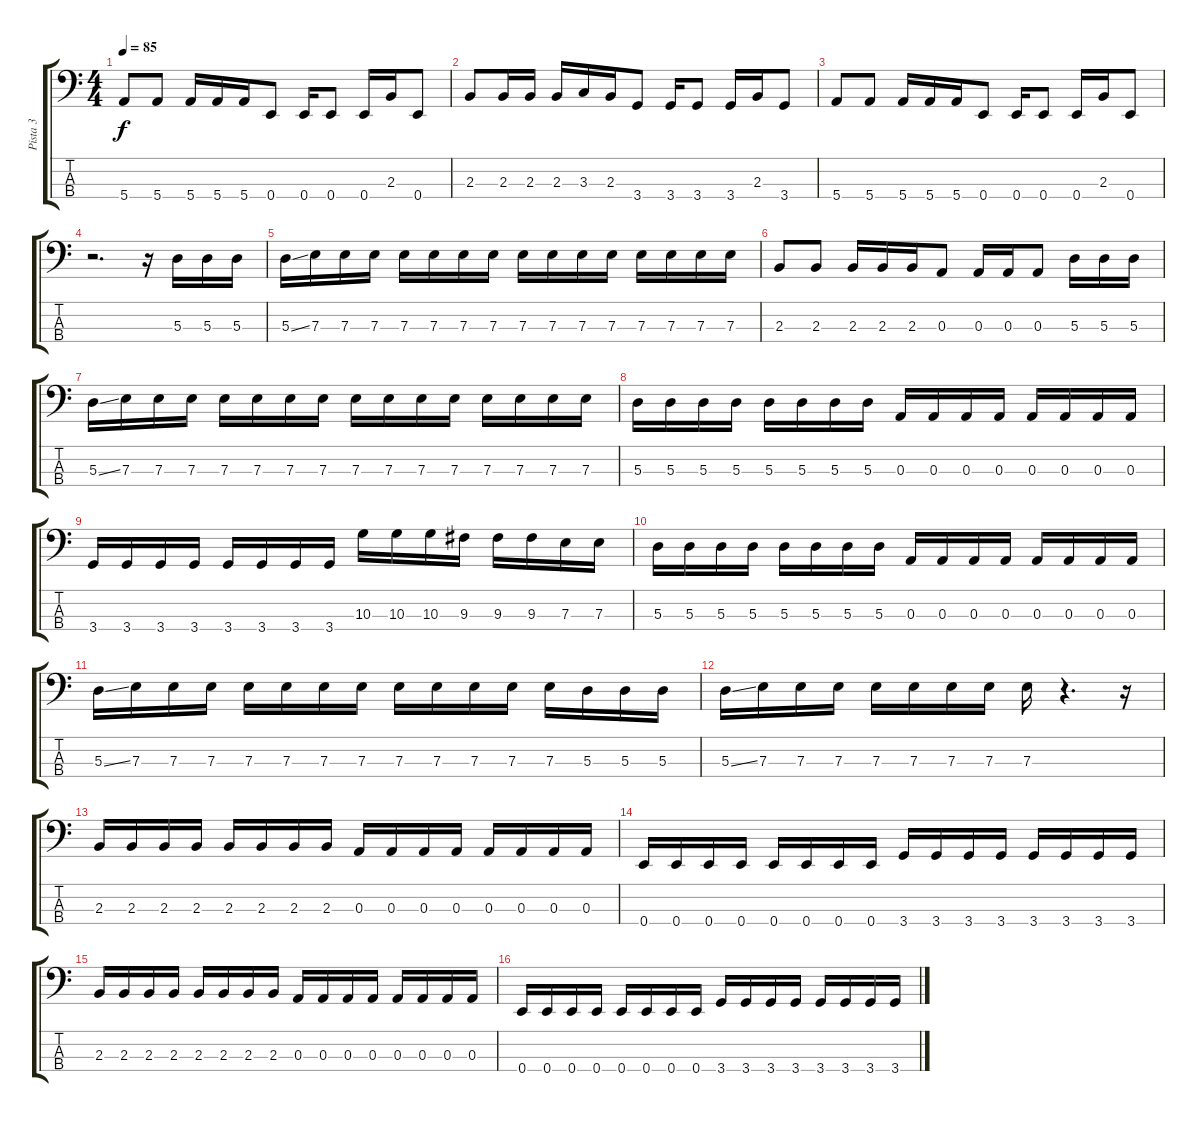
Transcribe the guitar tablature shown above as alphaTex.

\track ("Pista 3" "Pista 3") {instrument electricbasspick}
\staff {score tabs}
\tuning (G2 D2 A1 E1) {hide}
\ts (4 4)
\tempo 85
\clef f4
\ks c
5.4.8{dy f} 5.4.8 5.4.16 5.4.16 5.4.16 0.4.8 0.4.16 0.4.8 0.4.16 2.3.16 0.4.8 |
2.3.8 2.3.16 2.3.16 2.3.16 3.3.16 2.3.16 3.4.8 3.4.16 3.4.8 3.4.16 2.3.16 3.4.8 |
5.4.8 5.4.8 5.4.16 5.4.16 5.4.16 0.4.8 0.4.16 0.4.8 0.4.16 2.3.16 0.4.8 |
r.2{d} r.16 5.3.16 5.3.16 5.3.16 |
5.3{ss}.16 7.3.16 7.3.16 7.3.16 7.3.16 7.3.16 7.3.16 7.3.16 7.3.16 7.3.16 7.3.16 7.3.16 7.3.16 7.3.16 7.3.16 7.3.16 |
2.3.8 2.3.8 2.3.16 2.3.16 2.3.16 0.3.8 0.3.16 0.3.16 0.3.8 5.3.16 5.3.16 5.3.16 |
5.3{ss}.16 7.3.16 7.3.16 7.3.16 7.3.16 7.3.16 7.3.16 7.3.16 7.3.16 7.3.16 7.3.16 7.3.16 7.3.16 7.3.16 7.3.16 7.3.16 |
5.3.16 5.3.16 5.3.16 5.3.16 5.3.16 5.3.16 5.3.16 5.3.16 0.3.16 0.3.16 0.3.16 0.3.16 0.3.16 0.3.16 0.3.16 0.3.16 |
3.4.16 3.4.16 3.4.16 3.4.16 3.4.16 3.4.16 3.4.16 3.4.16 10.3.16 10.3.16 10.3.16 9.3.16 9.3.16 9.3.16 7.3.16 7.3.16 |
5.3.16 5.3.16 5.3.16 5.3.16 5.3.16 5.3.16 5.3.16 5.3.16 0.3.16 0.3.16 0.3.16 0.3.16 0.3.16 0.3.16 0.3.16 0.3.16 |
5.3{ss}.16 7.3.16 7.3.16 7.3.16 7.3.16 7.3.16 7.3.16 7.3.16 7.3.16 7.3.16 7.3.16 7.3.16 7.3.16 5.3.16 5.3.16 5.3.16 |
5.3{ss}.16 7.3.16 7.3.16 7.3.16 7.3.16 7.3.16 7.3.16 7.3.16 7.3.16 r.4{d} r.16 |
2.3.16 2.3.16 2.3.16 2.3.16 2.3.16 2.3.16 2.3.16 2.3.16 0.3.16 0.3.16 0.3.16 0.3.16 0.3.16 0.3.16 0.3.16 0.3.16 |
0.4.16 0.4.16 0.4.16 0.4.16 0.4.16 0.4.16 0.4.16 0.4.16 3.4.16 3.4.16 3.4.16 3.4.16 3.4.16 3.4.16 3.4.16 3.4.16 |
2.3.16 2.3.16 2.3.16 2.3.16 2.3.16 2.3.16 2.3.16 2.3.16 0.3.16 0.3.16 0.3.16 0.3.16 0.3.16 0.3.16 0.3.16 0.3.16 |
0.4.16 0.4.16 0.4.16 0.4.16 0.4.16 0.4.16 0.4.16 0.4.16 3.4.16 3.4.16 3.4.16 3.4.16 3.4.16 3.4.16 3.4.16 3.4.16
